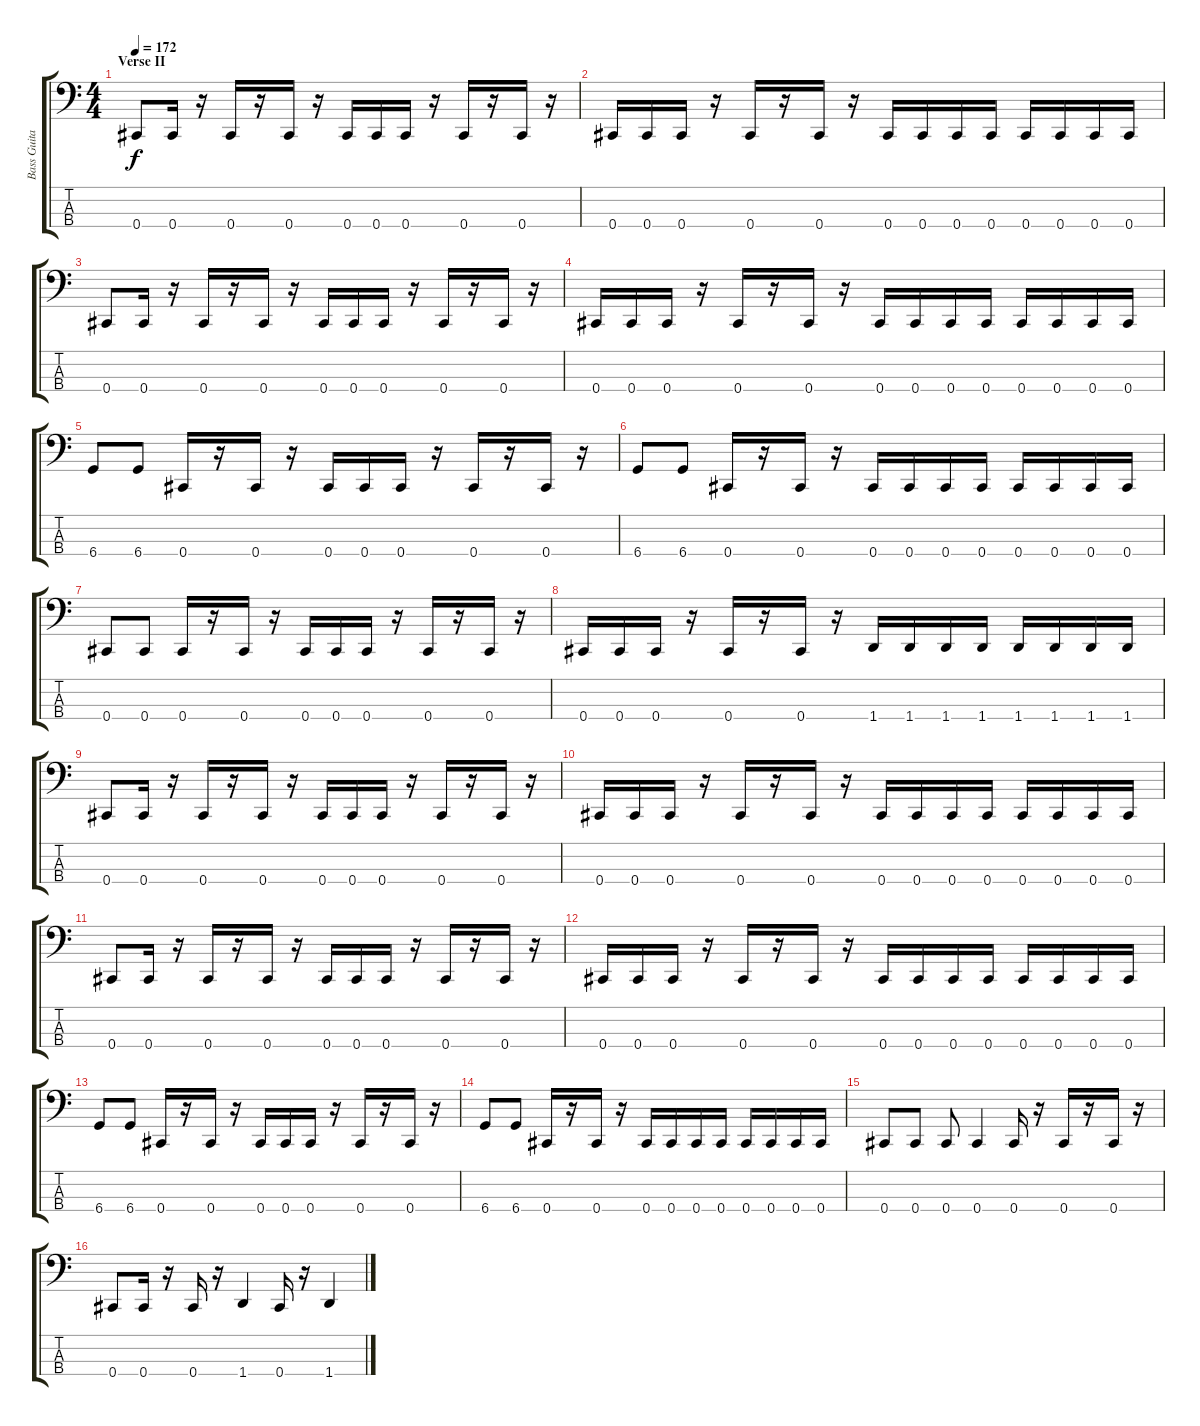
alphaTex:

\track ("Bass Guitar" "Bass Guita") {instrument electricbassfinger}
\staff {score tabs}
\tuning (E2 B1 Gb1 Db1) {hide}
\ts (4 4)
\section ("" "Verse II")
\tempo 172
\clef f4
\ks c
0.4.8{dy f} 0.4.16 r.16 0.4.16 r.16 0.4.16 r.16 0.4.16 0.4.16 0.4.16 r.16 0.4.16 r.16 0.4.16 r.16 |
0.4.16 0.4.16 0.4.16 r.16 0.4.16 r.16 0.4.16 r.16 0.4.16 0.4.16 0.4.16 0.4.16 0.4.16 0.4.16 0.4.16 0.4.16 |
0.4.8 0.4.16 r.16 0.4.16 r.16 0.4.16 r.16 0.4.16 0.4.16 0.4.16 r.16 0.4.16 r.16 0.4.16 r.16 |
0.4.16 0.4.16 0.4.16 r.16 0.4.16 r.16 0.4.16 r.16 0.4.16 0.4.16 0.4.16 0.4.16 0.4.16 0.4.16 0.4.16 0.4.16 |
6.4.8 6.4.8 0.4.16 r.16 0.4.16 r.16 0.4.16 0.4.16 0.4.16 r.16 0.4.16 r.16 0.4.16 r.16 |
6.4.8 6.4.8 0.4.16 r.16 0.4.16 r.16 0.4.16 0.4.16 0.4.16 0.4.16 0.4.16 0.4.16 0.4.16 0.4.16 |
0.4.8 0.4.8 0.4.16 r.16 0.4.16 r.16 0.4.16 0.4.16 0.4.16 r.16 0.4.16 r.16 0.4.16 r.16 |
0.4.16 0.4.16 0.4.16 r.16 0.4.16 r.16 0.4.16 r.16 1.4.16 1.4.16 1.4.16 1.4.16 1.4.16 1.4.16 1.4.16 1.4.16 |
0.4.8 0.4.16 r.16 0.4.16 r.16 0.4.16 r.16 0.4.16 0.4.16 0.4.16 r.16 0.4.16 r.16 0.4.16 r.16 |
0.4.16 0.4.16 0.4.16 r.16 0.4.16 r.16 0.4.16 r.16 0.4.16 0.4.16 0.4.16 0.4.16 0.4.16 0.4.16 0.4.16 0.4.16 |
0.4.8 0.4.16 r.16 0.4.16 r.16 0.4.16 r.16 0.4.16 0.4.16 0.4.16 r.16 0.4.16 r.16 0.4.16 r.16 |
0.4.16 0.4.16 0.4.16 r.16 0.4.16 r.16 0.4.16 r.16 0.4.16 0.4.16 0.4.16 0.4.16 0.4.16 0.4.16 0.4.16 0.4.16 |
6.4.8 6.4.8 0.4.16 r.16 0.4.16 r.16 0.4.16 0.4.16 0.4.16 r.16 0.4.16 r.16 0.4.16 r.16 |
6.4.8 6.4.8 0.4.16 r.16 0.4.16 r.16 0.4.16 0.4.16 0.4.16 0.4.16 0.4.16 0.4.16 0.4.16 0.4.16 |
0.4.8 0.4.8 0.4.8 0.4.4 0.4.16 r.16 0.4.16 r.16 0.4.16 r.16 |
0.4.8 0.4.16 r.16 0.4.16 r.16 1.4.4 0.4.16 r.16 1.4.4
